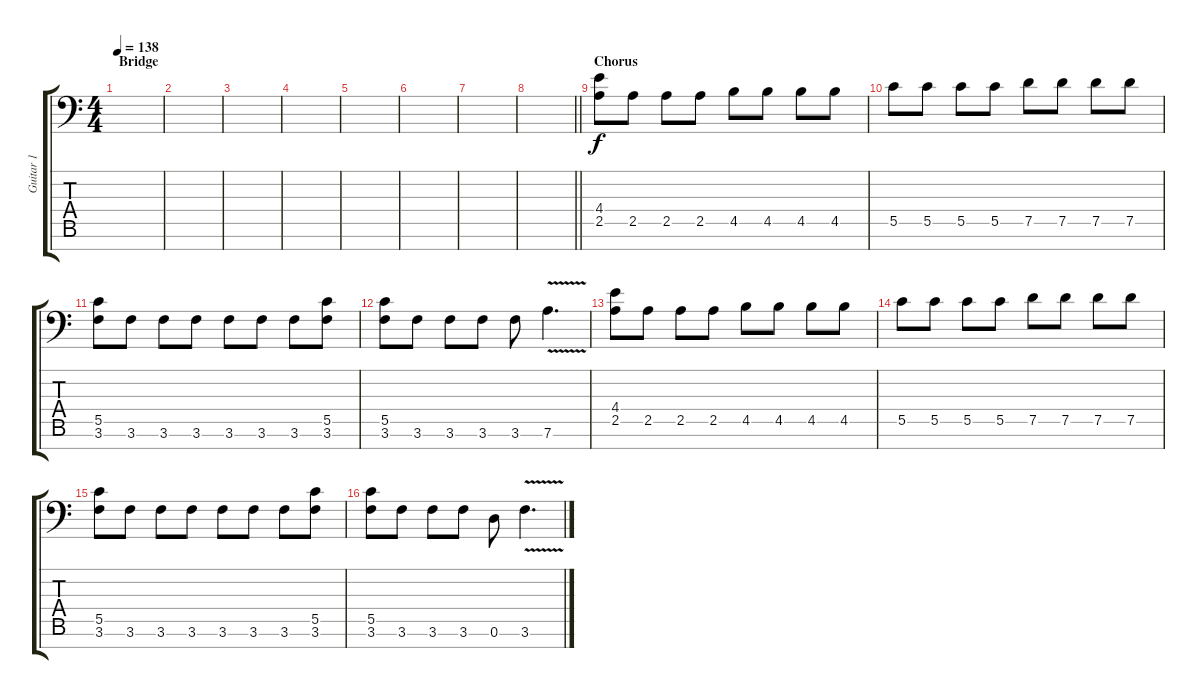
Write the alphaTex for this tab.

\track ("Guitar 1" "Guitar 1") {instrument distortionguitar}
\staff {score tabs}
\tuning (D4 A3 F3 C3 G2 D2 A1) {hide}
\ts (4 4)
\section ("" "Bridge")
\tempo 138
\clef f4
\ks c
|
|
|
|
|
|
|
\barLineRight lightlight
|
\section ("" "Chorus")
(4.4 2.5).8{instrument distortionguitar} 2.5.8 2.5.8 2.5.8 4.5.8 4.5.8 4.5.8 4.5.8 |
5.5.8 5.5.8 5.5.8 5.5.8 7.5.8 7.5.8 7.5.8 7.5.8 |
(5.5 3.6).8 3.6.8 3.6.8 3.6.8 3.6.8 3.6.8 3.6.8 (5.5 3.6).8 |
(5.5 3.6).8 3.6.8 3.6.8 3.6.8 3.6.8 7.6{v}.4{d instrument guitarharmonics} |
(4.4 2.5).8{instrument distortionguitar} 2.5.8 2.5.8 2.5.8 4.5.8 4.5.8 4.5.8 4.5.8 |
5.5.8 5.5.8 5.5.8 5.5.8 7.5.8 7.5.8 7.5.8 7.5.8 |
(5.5 3.6).8 3.6.8 3.6.8 3.6.8 3.6.8 3.6.8 3.6.8 (5.5 3.6).8 |
(5.5 3.6).8 3.6.8 3.6.8 3.6.8 0.6.8 3.6{v}.4{d instrument guitarharmonics}
